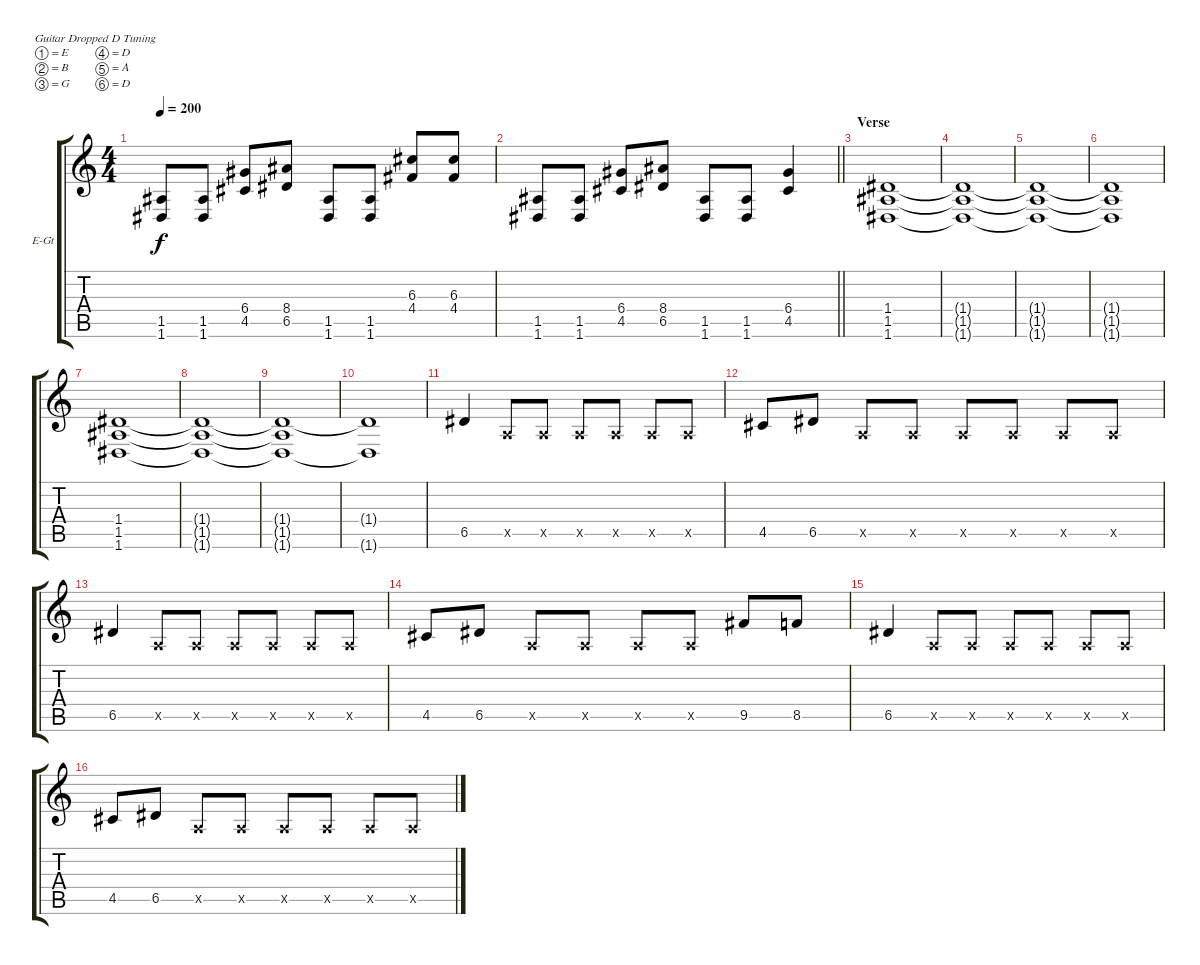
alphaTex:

\bracketExtendMode groupsimilarinstruments
\firstSystemTrackNameOrientation horizontal
\otherSystemsTrackNameOrientation horizontal
\track ("Guitar 1" "E-Gt") {instrument distortionguitar}
\staff {score tabs}
\tuning (E4 B3 G3 D3 A2 D2)
\ts (4 4)
\tempo 200
\clef g2
\ks c
(1.5 1.6).8{dy f} (1.5 1.6).8 (6.4 4.5).8 (8.4 6.5).8 (1.5 1.6).8 (1.5 1.6).8 (6.3 4.4).8 (6.3 4.4).8 |
\barLineRight lightlight
(1.5 1.6).8 (1.5 1.6).8 (6.4 4.5).8 (8.4 6.5).8 (1.5 1.6).8 (1.5 1.6).8 (6.4 4.5).4 |
\section ("" "Verse")
(1.4 1.5 1.6).1 |
(1.4{t} 1.5{t} 1.6{t}).1 |
(1.4{t} 1.5{t} 1.6{t}).1 |
(1.4{t} 1.5{t} 1.6{t}).1 |
(1.4 1.5 1.6).1 |
(1.4{t} 1.5{t} 1.6{t}).1 |
(1.4{t} 1.5{t} 1.6{t}).1 |
(1.4{t} 1.6{t}).1 |
6.5.4 0.5{x}.8 0.5{x}.8 0.5{x}.8 0.5{x}.8 0.5{x}.8 0.5{x}.8 |
4.5.8 6.5.8 0.5{x}.8 0.5{x}.8 0.5{x}.8 0.5{x}.8 0.5{x}.8 0.5{x}.8 |
6.5.4 0.5{x}.8 0.5{x}.8 0.5{x}.8 0.5{x}.8 0.5{x}.8 0.5{x}.8 |
4.5.8 6.5.8 0.5{x}.8 0.5{x}.8 0.5{x}.8 0.5{x}.8 9.5.8 8.5.8 |
6.5.4 0.5{x}.8 0.5{x}.8 0.5{x}.8 0.5{x}.8 0.5{x}.8 0.5{x}.8 |
4.5.8 6.5.8 0.5{x}.8 0.5{x}.8 0.5{x}.8 0.5{x}.8 0.5{x}.8 0.5{x}.8
